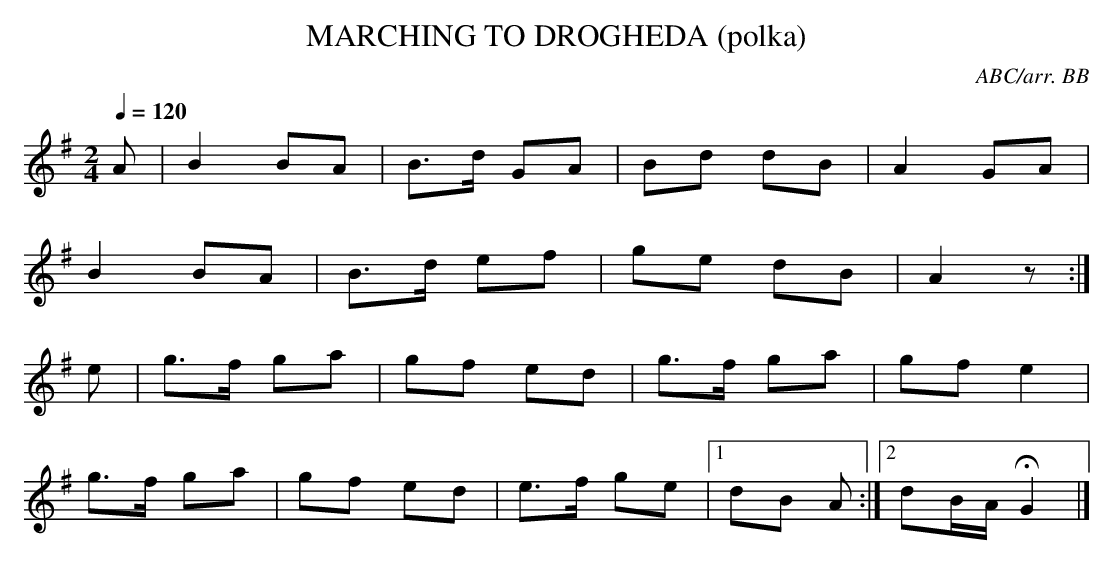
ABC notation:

X:1
T:MARCHING TO DROGHEDA (polka)
C:ABC/arr. BB
Q:1/4=120
L:1/8
M:2/4
K:G
A|B2 BA|B>d GA|Bd dB|A2 GA|
B2 BA|B>d ef|ge dB|A2 z:|
e|g>f ga|gf ed|g>f ga|gf e2|
g>f ga|gf ed|e>f ge|1 dB A:|2 dB/A/ HG2|]
